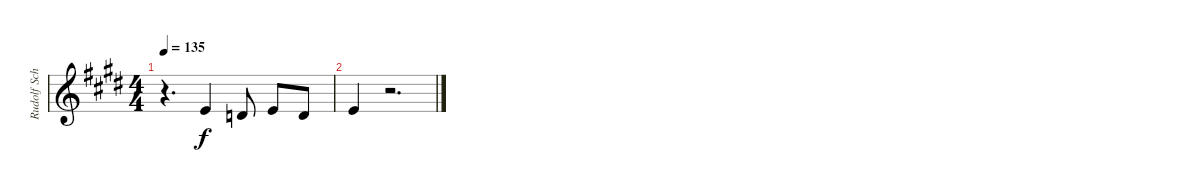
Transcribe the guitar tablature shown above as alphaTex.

\track ("Rudolf Schenker Vocals" "Rudolf Sch") {instrument lead5charang}
\staff {score}
\tuning (E4 B3 G3 D3 A2 E2) {hide}
\ts (4 4)
\tempo 135
\clef g2
\ks e
r.4{d dy f} 9.3.4 7.3.8 9.3.8 7.3.8 |
9.3.4 r.2{d}
